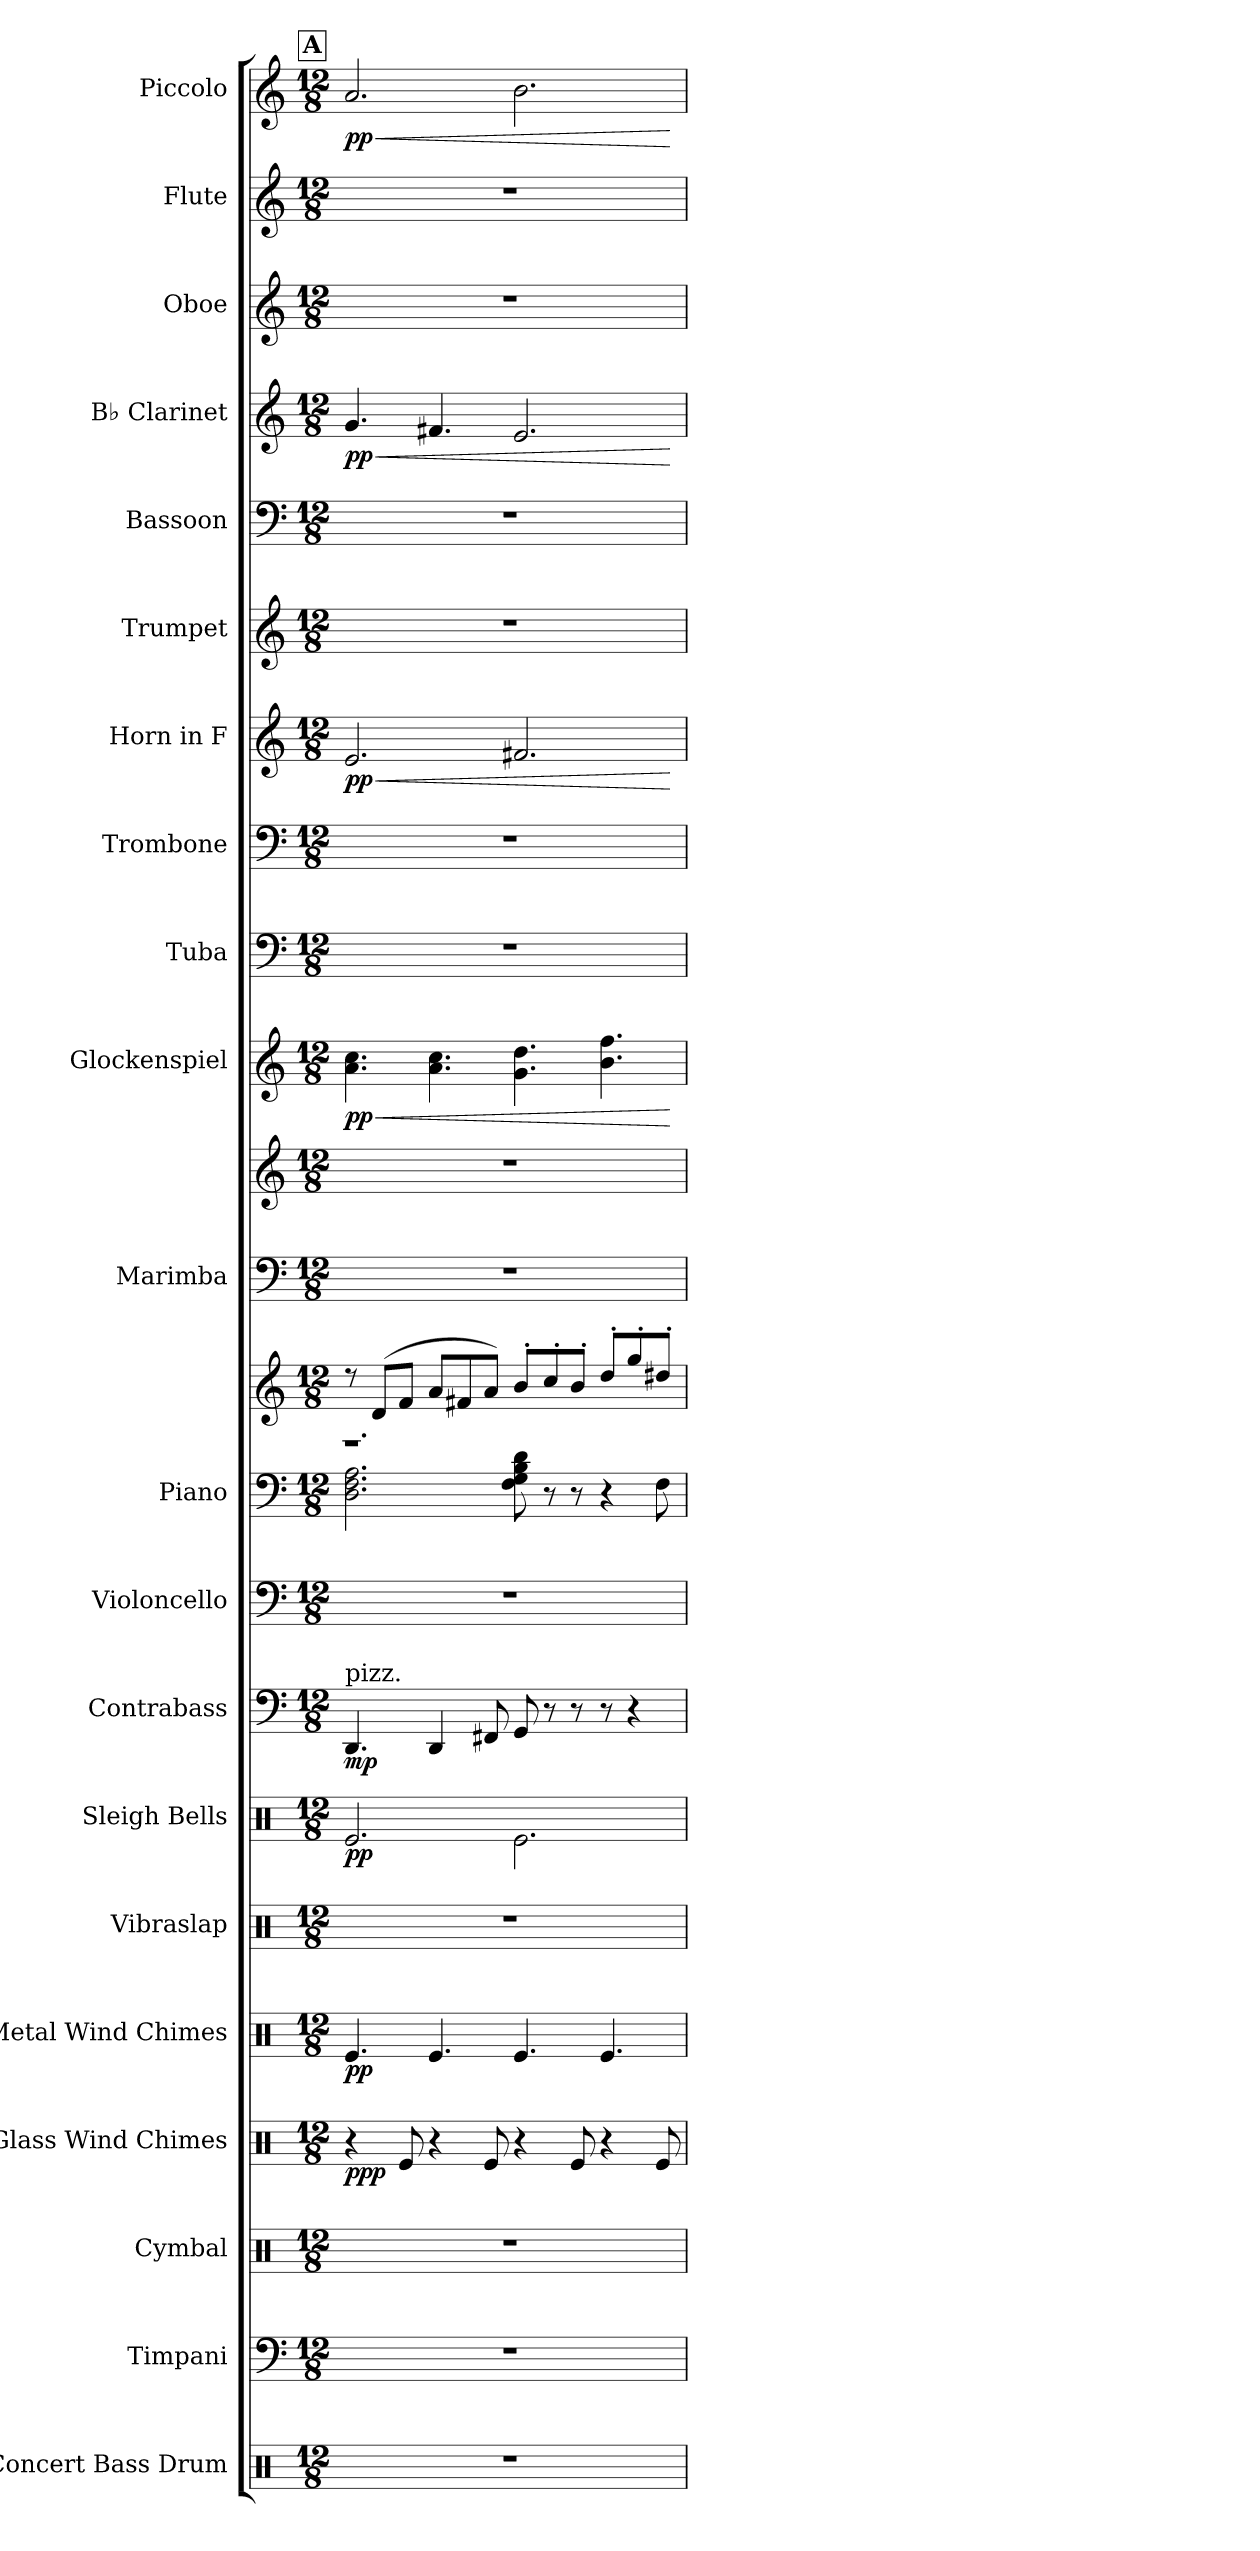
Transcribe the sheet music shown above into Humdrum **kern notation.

**kern	**kern	**kern	**kern	**dynam	**kern	**dynam	**kern	**kern	**dynam	**kern	**dynam	**kern	**kern	**kern	**dynam	**kern	**kern	**kern	**dynam	**kern	**kern	**kern	**dynam	**kern	**kern	**kern	**dynam	**kern	**kern	**kern	**dynam
*part21	*part20	*part19	*part18	*part18	*part17	*part17	*part16	*part15	*part15	*part14	*part14	*part13	*part12	*part12	*part12	*part11	*part11	*part10	*part10	*part9	*part8	*part7	*part7	*part6	*part5	*part4	*part4	*part3	*part2	*part1	*part1
*staff23	*staff22	*staff21	*staff20	*staff20	*staff19	*staff19	*staff18	*staff17	*staff17	*staff16	*staff16	*staff15	*staff14	*staff13	*staff13/14	*staff12	*staff11	*staff10	*staff10	*staff9	*staff8	*staff7	*staff7	*staff6	*staff5	*staff4	*staff4	*staff3	*staff2	*staff1	*staff1
*I"Concert Bass Drum	*I"Timpani	*I"Cymbal	*I"Glass Wind Chimes	*	*I"Metal Wind Chimes	*	*I"Vibraslap	*I"Sleigh Bells	*	*I"Contrabass	*	*I"Violoncello	*I"Piano	*	*	*I"Marimba	*	*I"Glockenspiel	*	*I"Tuba	*I"Trombone	*I"Horn in F	*	*I"Trumpet	*I"Bassoon	*I"B♭ Clarinet	*	*I"Oboe	*I"Flute	*I"Piccolo	*
*I'Con. BD	*I'Timp.	*I'Cym.	*I'Gl. Wn Ch.	*	*I'Met. Wn Ch.	*	*I'Vibslp.	*I'Sle. Be.	*	*I'Cb.	*	*I'Vc.	*I'Pno.	*	*	*I'Mrm.	*	*I'Glock.	*	*I'Tba.	*I'Tbn.	*	*	*I'Tpt.	*I'Bsn.	*I'B♭ Cl.	*	*I'Ob.	*I'Fl.	*I'Picc.	*
*clefX	*clefF4	*clefX	*clefX	*	*clefX	*	*clefX	*clefX	*	*clefF4	*	*clefF4	*clefF4	*clefG2	*	*clefF4	*clefG2	*clefG2	*	*clefF4	*clefF4	*clefG2	*	*clefG2	*clefF4	*clefG2	*	*clefG2	*clefG2	*clefG2	*
*	*	*	*	*	*	*	*	*	*	*ITrd7c12	*	*	*	*	*	*	*	*ITrd-14c-24	*	*	*	*ITrd4c7	*	*ITrd1c2	*	*ITrd1c2	*	*	*	*ITrd-7c-12	*
*k[]	*k[]	*k[]	*k[]	*	*k[]	*	*k[]	*k[]	*	*k[]	*	*k[]	*k[]	*k[]	*	*k[]	*k[]	*k[]	*	*k[]	*k[]	*k[b-]	*	*k[b-e-]	*k[]	*k[b-e-]	*	*k[]	*k[]	*k[]	*
*M12/8	*M12/8	*M12/8	*M12/8	*	*M12/8	*	*M12/8	*M12/8	*	*M12/8	*	*M12/8	*M12/8	*M12/8	*	*M12/8	*M12/8	*M12/8	*	*M12/8	*M12/8	*M12/8	*	*M12/8	*M12/8	*M12/8	*	*M12/8	*M12/8	*M12/8	*
*MM150	*MM150	*MM150	*MM150	*	*MM150	*	*MM150	*MM150	*	*MM150	*	*MM150	*MM150	*MM150	*	*MM150	*MM150	*MM150	*	*MM150	*MM150	*MM150	*	*MM150	*MM150	*MM150	*	*MM150	*MM150	*MM150	*
!!LO:REH:place=s1:a:B:fs=14:t=A
=16	=16	=16	=16	=16	=16	=16	=16	=16	=16	=16	=16	=16	=16	=16	=16	=16	=16	=16	=16	=16	=16	=16	=16	=16	=16	=16	=16	=16	=16	=16	=16
*	*	*	*	*	*	*	*	*	*	*	*	*	*	*^	*	*	*	*	*	*	*	*	*	*	*	*	*	*	*	*	*
!	!	!	!	!	!	!	!	!	!	!LO:TX:a:t=pizz.	!	!	!	!	!	!	!	!	!	!	!	!	!	!	!	!	!	!	!	!	!	!
!	!	!	!	!LO:DY:b	!	!LO:DY:b	!	!	!LO:DY:b	!	!LO:DY:b	!	!	!	!	!LO:DY:b=2	!	!	!	!LO:HP:b	!	!	!	!LO:HP:b	!	!	!	!LO:HP:b	!	!	!	!LO:HP:b
!	!	!	!	!	!	!	!	!	!	!	!	!	!	!	!	!	!	!	!	!LO:DY:n=1:b	!	!	!	!LO:DY:n=1:b	!	!	!	!LO:DY:n=1:b	!	!	!	!LO:DY:n=1:b
*	*	*	*	*	*	*	*	*	*	*	*	*	*	*	*	*	*	*	*	*	*	*	*	*	*	*	*	*	*	*	*^	*
1.r	1.r	1.r	4r	ppp	4.Re/	pp	1.r	2.Re/	pp	4.DDD/	mp	1.r	2.D\ 2.F\ 2.A\	8r	1.r	mp	1.r	1.r	4.aaa\ 4.cccc\	< pp	1.r	1.r	2.A/	< pp	1.r	1.r	4.f/	< pp	1.r	1.r	2.aa/	4.ryy	< pp
.	.	.	.	.	.	.	.	.	.	.	.	.	.	(>8d/L	.	.	.	.	.	.	.	.	.	.	.	.	.	.	.	.	.	.	.
.	.	.	8Re/	.	.	.	.	.	.	.	.	.	.	8f/J	.	.	.	.	.	.	.	.	.	.	.	.	.	.	.	.	.	.	.
*	*	*	*	*	*	*	*	*	*	*	*	*	*	*	*	*	*	*	*	*	*	*	*	*	*	*	*	*	*	*	*MM158	*	*
.	.	.	4r	.	4.Re/	.	.	.	.	4DDD/	.	.	.	8a/L	.	.	.	.	4.aaa\ 4.cccc\	.	.	.	.	.	.	.	4.en/	.	.	.	.	1ryy	.
.	.	.	.	.	.	.	.	.	.	.	.	.	.	8f#X/	.	.	.	.	.	.	.	.	.	.	.	.	.	.	.	.	.	.	.
.	.	.	8Re/	.	.	.	.	.	.	8FFF#X/	.	.	.	8a/J)	.	.	.	.	.	.	.	.	.	.	.	.	.	.	.	.	.	.	.
*	*	*	*	*	*	*	*	*	*	*	*	*	*	*	*	*	*	*	*	*	*	*	*	*	*	*	*	*	*	*	*MM173	*	*
.	.	.	4r	.	4.Re/	.	.	2.Re\	.	8GGG/	.	.	8F\ 8G\ 8B\ 8d\	8b'/L	.	.	.	.	4.ggg\ 4.dddd\	.	.	.	2.Bn/	.	.	.	2.d/	.	.	.	2.bb\	.	.
.	.	.	.	.	.	.	.	.	.	8r	.	.	8r	8cc'/	.	.	.	.	.	.	.	.	.	.	.	.	.	.	.	.	.	.	.
.	.	.	8Re/	.	.	.	.	.	.	8r	.	.	8r	8b'/J	.	.	.	.	.	.	.	.	.	.	.	.	.	.	.	.	.	.	.
.	.	.	4r	.	4.Re/	.	.	.	.	8r	.	.	4r	8dd'/L	.	.	.	.	4.bbb\ 4.ffff\	.	.	.	.	.	.	.	.	.	.	.	.	.	.
.	.	.	.	.	.	.	.	.	.	4r	.	.	.	8gg'/	.	.	.	.	.	.	.	.	.	.	.	.	.	.	.	.	.	.	.
.	.	.	8Re/	.	.	.	.	.	.	.	.	.	8F\	8dd#X'/J	.	.	.	.	.	.	.	.	.	.	.	.	.	.	.	.	.	8ryy	.
*	*	*	*	*	*	*	*	*	*	*	*	*	*	*v	*v	*	*	*	*	*	*	*	*	*	*	*	*	*	*	*	*	*	*
.	.	.	.	.	.	.	.	.	.	.	.	.	.	.	.	.	.	.	[	.	.	.	[	.	.	.	[	.	.	.	.	[
*	*	*	*	*	*	*	*	*	*	*	*	*	*	*	*	*	*	*	*	*	*	*	*	*	*	*	*	*	*	*v	*v	*
=	=	=	=	=	=	=	=	=	=	=	=	=	=	=	=	=	=	=	=	=	=	=	=	=	=	=	=	=	=	=	=
*-	*-	*-	*-	*-	*-	*-	*-	*-	*-	*-	*-	*-	*-	*-	*-	*-	*-	*-	*-	*-	*-	*-	*-	*-	*-	*-	*-	*-	*-	*-	*-
